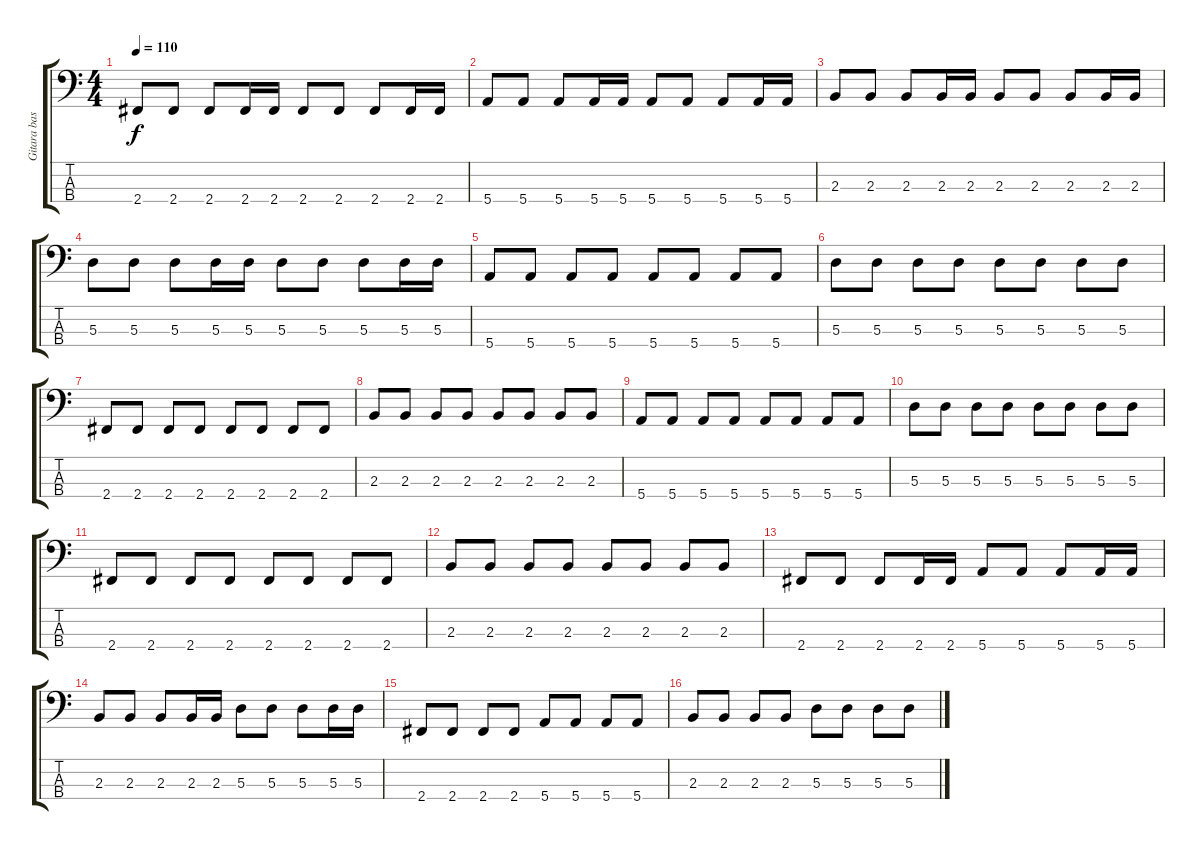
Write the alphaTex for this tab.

\track ("Gitara basowa" "Gitara bas") {instrument electricbassfinger}
\staff {score tabs}
\tuning (G2 D2 A1 E1) {hide}
\ts (4 4)
\tempo 110
\clef f4
\ks c
2.4.8{dy f} 2.4.8 2.4.8 2.4.16 2.4.16 2.4.8 2.4.8 2.4.8 2.4.16 2.4.16 |
5.4.8 5.4.8 5.4.8 5.4.16 5.4.16 5.4.8 5.4.8 5.4.8 5.4.16 5.4.16 |
2.3.8 2.3.8 2.3.8 2.3.16 2.3.16 2.3.8 2.3.8 2.3.8 2.3.16 2.3.16 |
5.3.8 5.3.8 5.3.8 5.3.16 5.3.16 5.3.8 5.3.8 5.3.8 5.3.16 5.3.16 |
5.4.8 5.4.8 5.4.8 5.4.8 5.4.8 5.4.8 5.4.8 5.4.8 |
5.3.8 5.3.8 5.3.8 5.3.8 5.3.8 5.3.8 5.3.8 5.3.8 |
2.4.8 2.4.8 2.4.8 2.4.8 2.4.8 2.4.8 2.4.8 2.4.8 |
2.3.8 2.3.8 2.3.8 2.3.8 2.3.8 2.3.8 2.3.8 2.3.8 |
5.4.8 5.4.8 5.4.8 5.4.8 5.4.8 5.4.8 5.4.8 5.4.8 |
5.3.8 5.3.8 5.3.8 5.3.8 5.3.8 5.3.8 5.3.8 5.3.8 |
2.4.8 2.4.8 2.4.8 2.4.8 2.4.8 2.4.8 2.4.8 2.4.8 |
2.3.8 2.3.8 2.3.8 2.3.8 2.3.8 2.3.8 2.3.8 2.3.8 |
2.4.8 2.4.8 2.4.8 2.4.16 2.4.16 5.4.8 5.4.8 5.4.8 5.4.16 5.4.16 |
2.3.8 2.3.8 2.3.8 2.3.16 2.3.16 5.3.8 5.3.8 5.3.8 5.3.16 5.3.16 |
2.4.8 2.4.8 2.4.8 2.4.8 5.4.8 5.4.8 5.4.8 5.4.8 |
2.3.8 2.3.8 2.3.8 2.3.8 5.3.8 5.3.8 5.3.8 5.3.8
